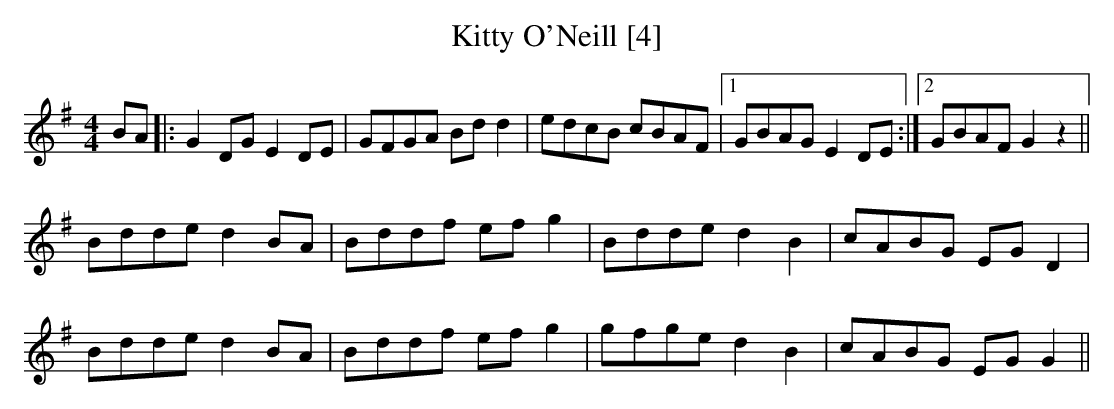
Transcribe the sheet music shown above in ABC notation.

X:1
T:Kitty O'Neill [4]
M:4/4
L:1/8
K:G
BA|:G2 DG E2 DE|GFGA Bd d2|edcB cBAF|1 GBAG E2 DE :|2 GBAF G2 z2 ||
Bdde d2 BA|Bddf ef g2|Bdde d2 B2|cABG EG D2|
Bdde d2 BA|Bddf ef g2|gfge d2 B2 | cABG EG G2 ||
